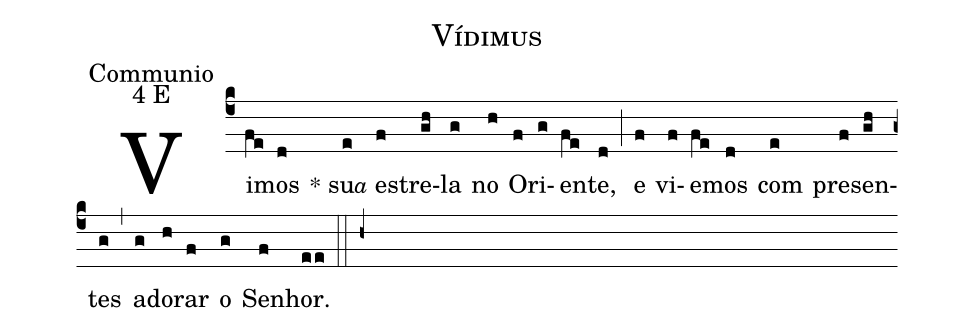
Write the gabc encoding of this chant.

name: Vídimus;
office-part: Communio;
mode: 4;
mode-differentia: E;
%%
(c4)

Vi(fe)mos(d) * su(e)<e>a</e> es(f)tre(gh)la(g) no(h) O(f)ri(g)en(fe)te,(d) (;) e(f) vi(f)e(fe)mos(d) com(e) pre(f)sen(gh)tes(g) (,) a(g)do(h)rar(f) o(g) Se(f)nhor.(ee)

(::)

(h+)
